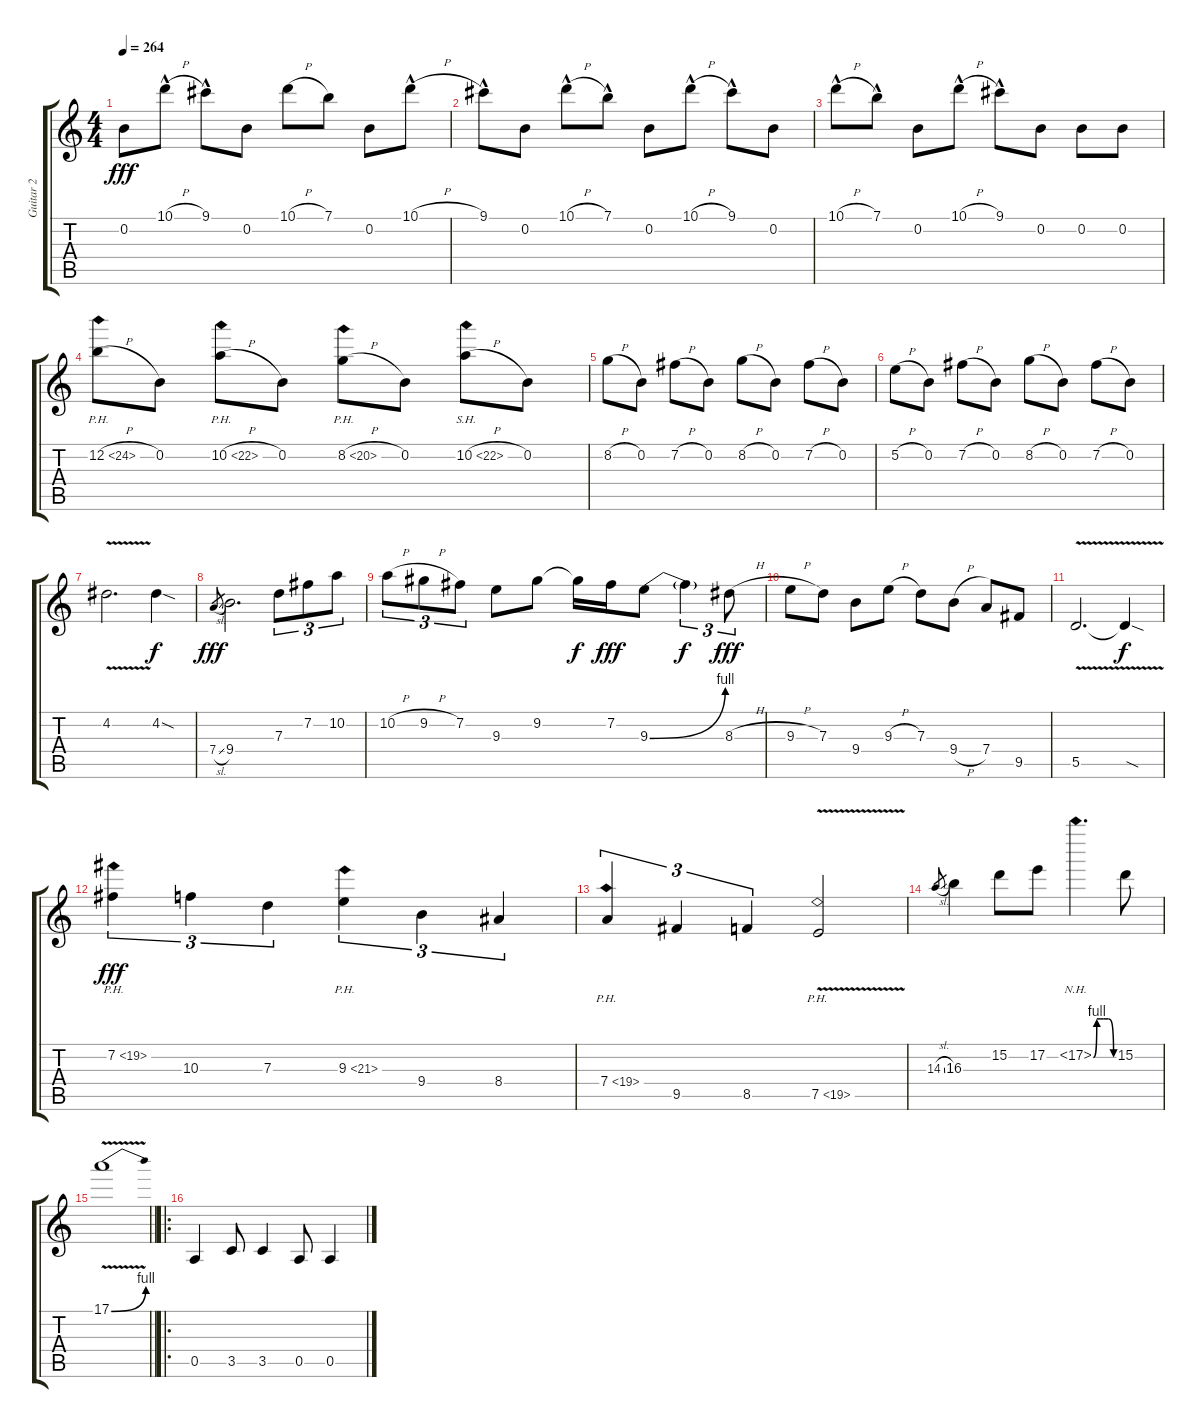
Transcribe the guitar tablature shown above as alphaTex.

\track ("Guitar 2" "Guitar 2") {instrument distortionguitar}
\staff {score tabs}
\tuning (E4 B3 G3 D3 A2 E2) {hide}
\ts (4 4)
\tempo 264
\clef g2
\ks c
0.2.8{dy fff} 10.1{h hac}.8 9.1{hac}.8 0.2.8 10.1{h}.8 7.1.8 0.2.8 10.1{h hac}.8 |
9.1{hac}.8 0.2.8 10.1{h hac}.8 7.1{hac}.8 0.2.8 10.1{h hac}.8 9.1{hac}.8 0.2.8 |
10.1{h hac}.8 7.1{hac}.8 0.2.8 10.1{h hac}.8 9.1{hac}.8 0.2.8 0.2.8 0.2.8 |
12.2{ph 12 h}.8 0.2.8 10.2{ph 12 h}.8 0.2.8 8.2{ph 12 h}.8 0.2.8 10.2{sh 12 h}.8 0.2.8 |
8.2{h}.8 0.2.8 7.2{h}.8 0.2.8 8.2{h}.8 0.2.8 7.2{h}.8 0.2.8 |
5.2{h}.8 0.2.8 7.2{h}.8 0.2.8 8.2{h}.8 0.2.8 7.2{h}.8 0.2.8 |
4.2{v}.2{d} 4.2{sod}.4{dy f} |
7.4{sl}.8{gr dy fff} 9.4.2{d} 7.3.8{tu (3 2)} 7.2.8{tu (3 2)} 10.2.8{tu (3 2)} |
10.2{h}.8{tu (3 2)} 9.2{h}.8{tu (3 2)} 7.2.8{tu (3 2)} 9.3.8 9.2.8 9.2{t}.16{dy f} 7.2.16{dy fff} 9.3{be (bend 0 0 60 4)}.8 9.3{t}.4{tu (3 2) dy f} 8.3{h}.8{tu (3 2) dy fff} |
9.3{h}.8 7.3.8 9.4.8 9.3{h}.8 7.3.8 9.4{h}.8 7.4.8 9.5.8 |
5.5{v}.2{d} 5.5{sod t}.4{dy f} |
7.2{ph 12}.4{tu (3 2) dy fff} 10.3.4{tu (3 2)} 7.3.4{tu (3 2)} 9.3{ph 12}.4{tu (3 2)} 9.4.4{tu (3 2)} 8.4.4{tu (3 2)} |
7.4{ph 12}.4{tu (3 2)} 9.5.4{tu (3 2)} 8.5.4{tu (3 2)} 7.5{ph 12 v}.2 |
14.3{sl}.8{gr} 16.3.4 15.2.8 17.2.8 17.2{be (custom 0 0 10 4 20 4 30 4 45 4 60 0) nh}.4{d} 15.2.8 |
\barLineRight lightlight
17.1{be (bend 0 0 60 4) v}.1 |
\ro
\section ("" "")
0.5.4 3.5.8 3.5.4 0.5.8 0.5.4
